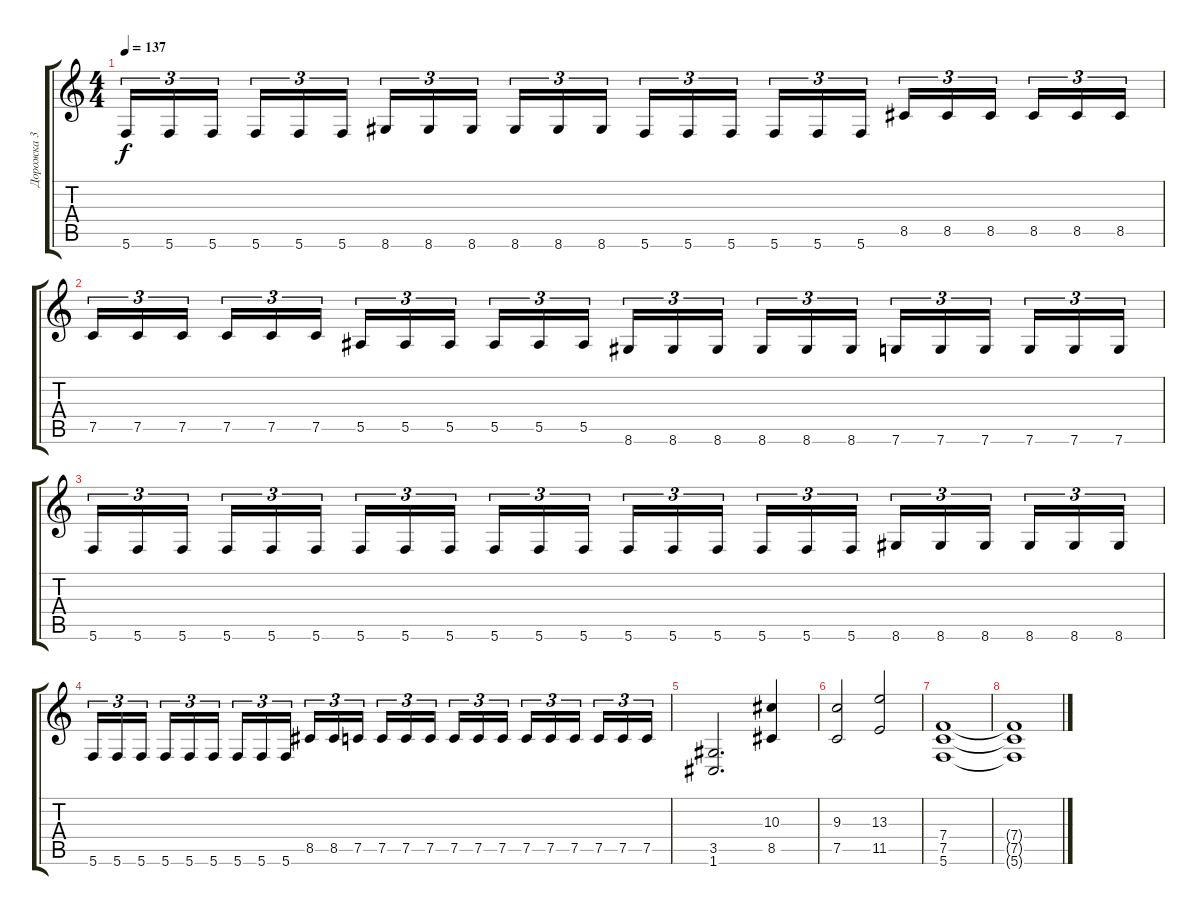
\track ("Дорожка 3" "Дорожка 3") {instrument distortionguitar}
\staff {score tabs}
\tuning (C4 G3 Eb3 Bb2 F2 C2) {hide}
\ts (4 4)
\tempo 137
\clef g2
\ks c
5.6.16{tu (3 2) dy f} 5.6.16{tu (3 2)} 5.6.16{tu (3 2) beam splitsecondary} 5.6.16{tu (3 2)} 5.6.16{tu (3 2)} 5.6.16{tu (3 2)} 8.6.16{tu (3 2)} 8.6.16{tu (3 2)} 8.6.16{tu (3 2) beam splitsecondary} 8.6.16{tu (3 2)} 8.6.16{tu (3 2)} 8.6.16{tu (3 2)} 5.6.16{tu (3 2)} 5.6.16{tu (3 2)} 5.6.16{tu (3 2) beam splitsecondary} 5.6.16{tu (3 2)} 5.6.16{tu (3 2)} 5.6.16{tu (3 2)} 8.5.16{tu (3 2)} 8.5.16{tu (3 2)} 8.5.16{tu (3 2) beam splitsecondary} 8.5.16{tu (3 2)} 8.5.16{tu (3 2)} 8.5.16{tu (3 2)} |
7.5.16{tu (3 2)} 7.5.16{tu (3 2)} 7.5.16{tu (3 2) beam splitsecondary} 7.5.16{tu (3 2)} 7.5.16{tu (3 2)} 7.5.16{tu (3 2)} 5.5.16{tu (3 2)} 5.5.16{tu (3 2)} 5.5.16{tu (3 2) beam splitsecondary} 5.5.16{tu (3 2)} 5.5.16{tu (3 2)} 5.5.16{tu (3 2)} 8.6.16{tu (3 2)} 8.6.16{tu (3 2)} 8.6.16{tu (3 2) beam splitsecondary} 8.6.16{tu (3 2)} 8.6.16{tu (3 2)} 8.6.16{tu (3 2)} 7.6.16{tu (3 2)} 7.6.16{tu (3 2)} 7.6.16{tu (3 2) beam splitsecondary} 7.6.16{tu (3 2)} 7.6.16{tu (3 2)} 7.6.16{tu (3 2)} |
5.6.16{tu (3 2)} 5.6.16{tu (3 2)} 5.6.16{tu (3 2) beam splitsecondary} 5.6.16{tu (3 2)} 5.6.16{tu (3 2)} 5.6.16{tu (3 2)} 5.6.16{tu (3 2)} 5.6.16{tu (3 2)} 5.6.16{tu (3 2) beam splitsecondary} 5.6.16{tu (3 2)} 5.6.16{tu (3 2)} 5.6.16{tu (3 2)} 5.6.16{tu (3 2)} 5.6.16{tu (3 2)} 5.6.16{tu (3 2) beam splitsecondary} 5.6.16{tu (3 2)} 5.6.16{tu (3 2)} 5.6.16{tu (3 2)} 8.6.16{tu (3 2)} 8.6.16{tu (3 2)} 8.6.16{tu (3 2) beam splitsecondary} 8.6.16{tu (3 2)} 8.6.16{tu (3 2)} 8.6.16{tu (3 2)} |
5.6.16{tu (3 2)} 5.6.16{tu (3 2)} 5.6.16{tu (3 2) beam splitsecondary} 5.6.16{tu (3 2)} 5.6.16{tu (3 2)} 5.6.16{tu (3 2)} 5.6.16{tu (3 2)} 5.6.16{tu (3 2)} 5.6.16{tu (3 2) beam splitsecondary} 8.5.16{tu (3 2)} 8.5.16{tu (3 2)} 7.5.16{tu (3 2)} 7.5.16{tu (3 2)} 7.5.16{tu (3 2)} 7.5.16{tu (3 2) beam splitsecondary} 7.5.16{tu (3 2)} 7.5.16{tu (3 2)} 7.5.16{tu (3 2)} 7.5.16{tu (3 2)} 7.5.16{tu (3 2)} 7.5.16{tu (3 2) beam splitsecondary} 7.5.16{tu (3 2)} 7.5.16{tu (3 2)} 7.5.16{tu (3 2)} |
(3.5 1.6).2{d} (10.3 8.5).4 |
(9.3 7.5).2 (13.3 11.5).2 |
(7.4 7.5 5.6).1 |
(7.4{t} 7.5{t} 5.6{t}).1
